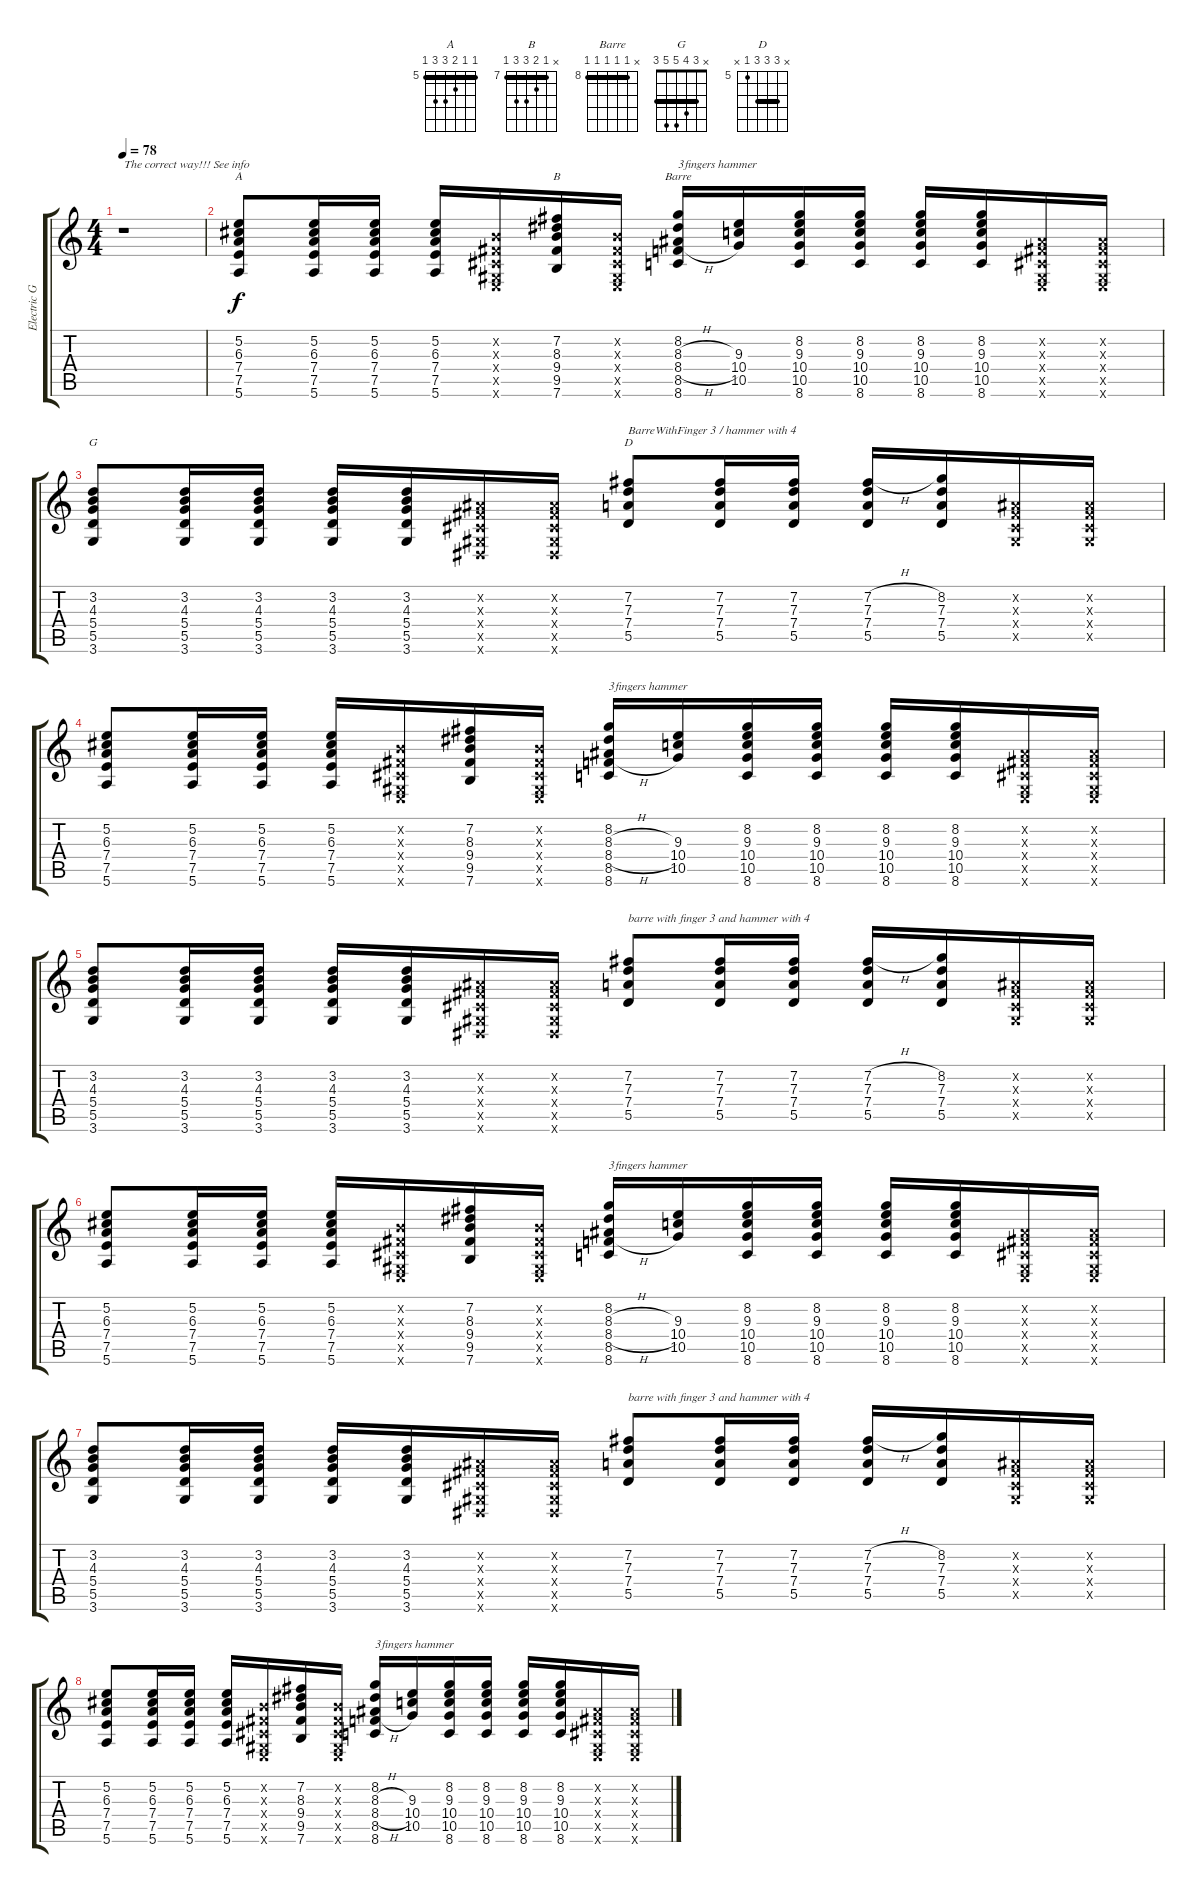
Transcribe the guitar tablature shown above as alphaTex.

\track ("Electric Guitar" "Electric G") {instrument overdrivenguitar}
\staff {score tabs}
\tuning (E4 B3 G3 D3 A2 E2) {hide}
\chord ("A" 5 5 6 7 7 5) {firstfret 5 barre 5}
\chord ("B" x 7 8 9 9 7) {firstfret 7 barre 7}
\chord ("Barre" x 8 8 8 8 8) {firstfret 8 barre 8}
\chord ("G" x 3 4 5 5 3) {barre 3}
\chord ("D" x 7 7 7 5 x) {firstfret 5 barre 7}
\ts (4 4)
\tempo 78
\clef g2
\ks c
r.1{txt "The correct way!!! See info" dy f instrument overdrivenguitar} |
(5.2 6.3 7.4 7.5 5.6).8{ch "A"} (5.2 6.3 7.4 7.5 5.6).16 (5.2 6.3 7.4 7.5 5.6).16 (5.2 6.3 7.4 7.5 5.6).16 (0.2{x} -1.3{x} -1.4{x} -1.5{x} 0.6{x}).16 (7.2 8.3 9.4 9.5 7.6).16{ch "B"} (0.2{x} -1.3{x} -1.4{x} -1.5{x} 0.6{x}).16 (8.2 8.3{h} 8.4{h} 8.5{h} 8.6).16{ch "Barre" txt "3fingers hammer"} (9.3 10.4 10.5).16 (8.2 9.3 10.4 10.5 8.6).16 (8.2 9.3 10.4 10.5 8.6).16 (8.2 9.3 10.4 10.5 8.6).16 (8.2 9.3 10.4 10.5 8.6).16 (-1.2{x} -1.3{x} -1.4{x} -1.5{x} 0.6{x}).16 (-1.2{x} -1.3{x} -1.4{x} -1.5{x} 0.6{x}).16 |
(3.2 4.3 5.4 5.5 3.6).8{ch "G"} (3.2 4.3 5.4 5.5 3.6).16 (3.2 4.3 5.4 5.5 3.6).16 (3.2 4.3 5.4 5.5 3.6).16 (3.2 4.3 5.4 5.5 3.6).16 (-1.2{x} -1.3{x} -1.4{x} -1.5{x} -1.6{x}).16 (-1.2{x} -1.3{x} -1.4{x} -1.5{x} -1.6{x}).16 (7.2 7.3 7.4 5.5).8{ch "D" txt "BarreWithFinger 3 / hammer with 4"} (7.2 7.3 7.4 5.5).16 (7.2 7.3 7.4 5.5).16 (7.2{h} 7.3 7.4 5.5).16 (8.2 7.3 7.4 5.5).16 (-1.2{x} -1.3{x} -1.4{x} -1.5{x}).16 (-1.2{x} -1.3{x} -1.4{x} -1.5{x}).16 |
(5.2 6.3 7.4 7.5 5.6).8 (5.2 6.3 7.4 7.5 5.6).16 (5.2 6.3 7.4 7.5 5.6).16 (5.2 6.3 7.4 7.5 5.6).16 (0.2{x} -1.3{x} -1.4{x} -1.5{x} 0.6{x}).16 (7.2 8.3 9.4 9.5 7.6).16 (0.2{x} -1.3{x} -1.4{x} -1.5{x} 0.6{x}).16 (8.2 8.3{h} 8.4{h} 8.5{h} 8.6).16{txt "3fingers hammer"} (9.3 10.4 10.5).16 (8.2 9.3 10.4 10.5 8.6).16 (8.2 9.3 10.4 10.5 8.6).16 (8.2 9.3 10.4 10.5 8.6).16 (8.2 9.3 10.4 10.5 8.6).16 (-1.2{x} -1.3{x} -1.4{x} -1.5{x} 0.6{x}).16 (-1.2{x} -1.3{x} -1.4{x} -1.5{x} 0.6{x}).16 |
(3.2 4.3 5.4 5.5 3.6).8 (3.2 4.3 5.4 5.5 3.6).16 (3.2 4.3 5.4 5.5 3.6).16 (3.2 4.3 5.4 5.5 3.6).16 (3.2 4.3 5.4 5.5 3.6).16 (-1.2{x} -1.3{x} -1.4{x} -1.5{x} -1.6{x}).16 (-1.2{x} -1.3{x} -1.4{x} -1.5{x} -1.6{x}).16 (7.2 7.3 7.4 5.5).8{txt "barre with finger 3 and hammer with 4"} (7.2 7.3 7.4 5.5).16 (7.2 7.3 7.4 5.5).16 (7.2{h} 7.3 7.4 5.5).16 (8.2 7.3 7.4 5.5).16 (-1.2{x} -1.3{x} -1.4{x} -1.5{x}).16 (-1.2{x} -1.3{x} -1.4{x} -1.5{x}).16 |
(5.2 6.3 7.4 7.5 5.6).8 (5.2 6.3 7.4 7.5 5.6).16 (5.2 6.3 7.4 7.5 5.6).16 (5.2 6.3 7.4 7.5 5.6).16 (0.2{x} -1.3{x} -1.4{x} -1.5{x} 0.6{x}).16 (7.2 8.3 9.4 9.5 7.6).16 (0.2{x} -1.3{x} -1.4{x} -1.5{x} 0.6{x}).16 (8.2 8.3{h} 8.4{h} 8.5{h} 8.6).16{txt "3fingers hammer"} (9.3 10.4 10.5).16 (8.2 9.3 10.4 10.5 8.6).16 (8.2 9.3 10.4 10.5 8.6).16 (8.2 9.3 10.4 10.5 8.6).16 (8.2 9.3 10.4 10.5 8.6).16 (-1.2{x} -1.3{x} -1.4{x} -1.5{x} 0.6{x}).16 (-1.2{x} -1.3{x} -1.4{x} -1.5{x} 0.6{x}).16 |
(3.2 4.3 5.4 5.5 3.6).8 (3.2 4.3 5.4 5.5 3.6).16 (3.2 4.3 5.4 5.5 3.6).16 (3.2 4.3 5.4 5.5 3.6).16 (3.2 4.3 5.4 5.5 3.6).16 (-1.2{x} -1.3{x} -1.4{x} -1.5{x} -1.6{x}).16 (-1.2{x} -1.3{x} -1.4{x} -1.5{x} -1.6{x}).16 (7.2 7.3 7.4 5.5).8{txt "barre with finger 3 and hammer with 4"} (7.2 7.3 7.4 5.5).16 (7.2 7.3 7.4 5.5).16 (7.2{h} 7.3 7.4 5.5).16 (8.2 7.3 7.4 5.5).16 (-1.2{x} -1.3{x} -1.4{x} -1.5{x}).16 (-1.2{x} -1.3{x} -1.4{x} -1.5{x}).16 |
(5.2 6.3 7.4 7.5 5.6).8 (5.2 6.3 7.4 7.5 5.6).16 (5.2 6.3 7.4 7.5 5.6).16 (5.2 6.3 7.4 7.5 5.6).16 (0.2{x} -1.3{x} -1.4{x} -1.5{x} 0.6{x}).16 (7.2 8.3 9.4 9.5 7.6).16 (0.2{x} -1.3{x} -1.4{x} -1.5{x} 0.6{x}).16 (8.2 8.3{h} 8.4{h} 8.5{h} 8.6).16{txt "3fingers hammer"} (9.3 10.4 10.5).16 (8.2 9.3 10.4 10.5 8.6).16 (8.2 9.3 10.4 10.5 8.6).16 (8.2 9.3 10.4 10.5 8.6).16 (8.2 9.3 10.4 10.5 8.6).16 (-1.2{x} -1.3{x} -1.4{x} -1.5{x} 0.6{x}).16 (-1.2{x} -1.3{x} -1.4{x} -1.5{x} 0.6{x}).16
